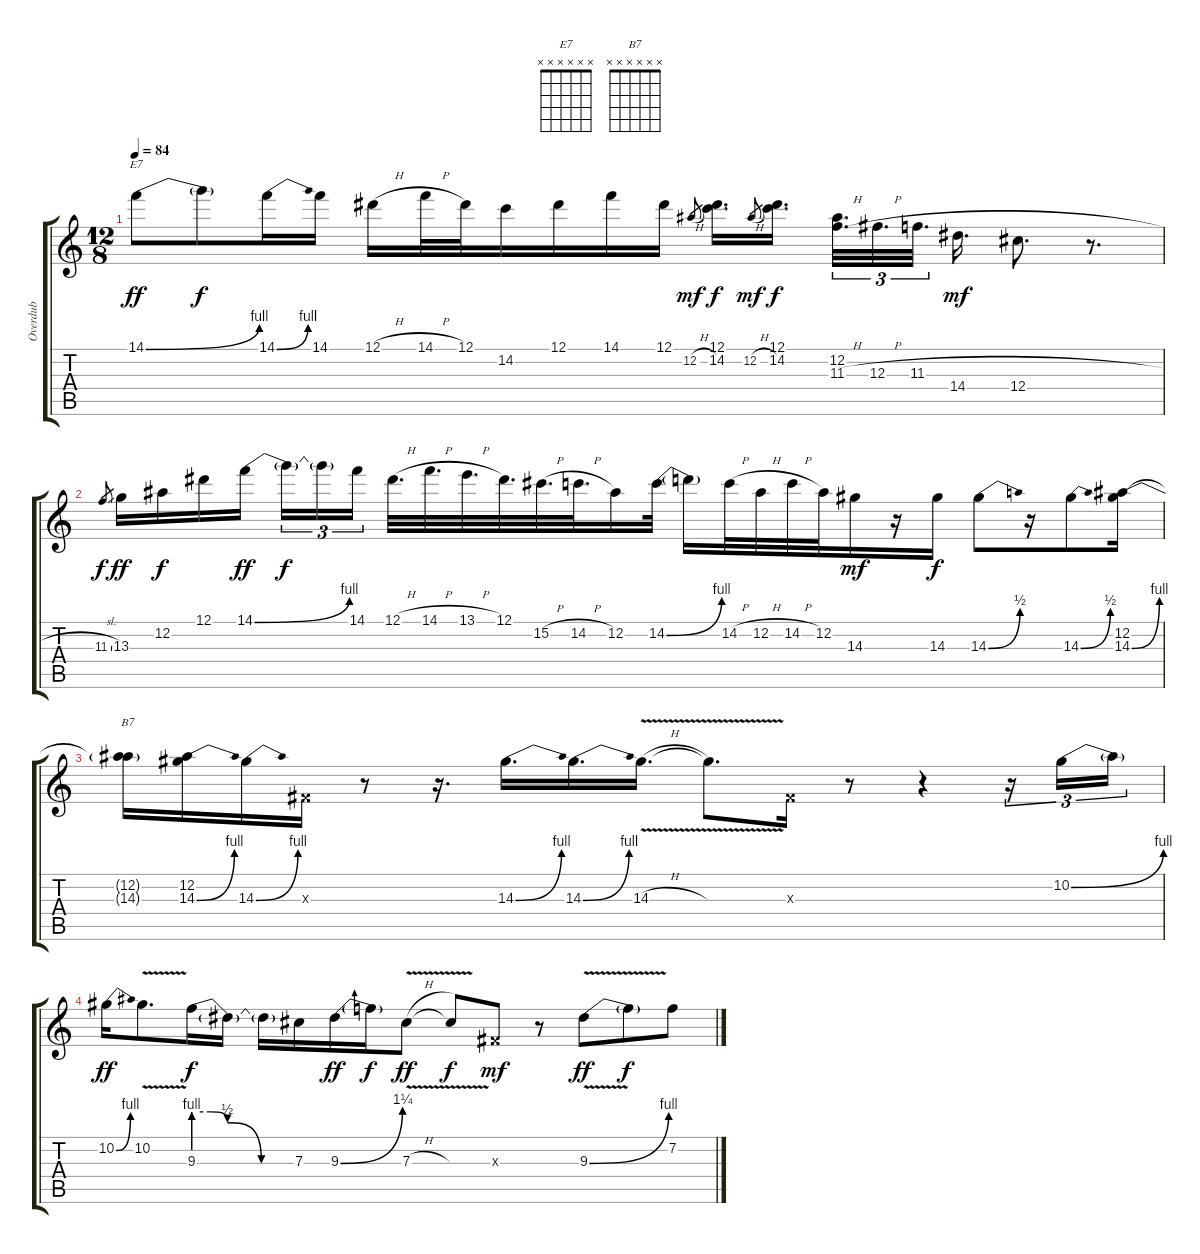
\track ("Overdub" "Overdub") {instrument fretlessbass}
\staff {score tabs}
\tuning (Eb4 Bb3 Gb3 Db3 Ab2 Eb2) {hide}
\chord ("E7" x x x x x x)
\chord ("B7" x x x x x x)
\ts (12 8)
\tempo 84
\clef g2
\ks c
14.1{be (bend 0 0 60 4)}.8{ch "E7" dy ff} 14.1{t}.8{dy f} 14.1{be (bend 0 0 60 4)}.16 14.1.16 12.1{h}.16 14.1{h}.32 12.1.32 14.2.16 12.1.16 14.1.16 12.1.16 12.2{h}.8{gr dy mf} (12.1 14.2).16{d dy f} 12.2{h}.8{gr dy mf} (12.1 14.2).16{d dy f} (12.2 11.3{h}).32{d tu (3 2)} 12.3{h}.32{d tu (3 2)} 11.3{h}.32{d tu (3 2)} 14.4.16{d dy mf} 12.4.8{d} r.8{d} |
11.3{sl}.8{gr dy f} 13.3.16{dy ff} 12.2.16{dy f} 12.1.16 14.1{be (bend 0 0 60 4)}.16{dy ff} 14.1{t}.16{tu (3 2) dy f} 14.1{t}.16{tu (3 2)} 14.1.16{tu (3 2)} 12.1{h}.32{d} 14.1{h}.32{d} 13.1{h}.32{d} 12.1.32{d} 15.2{h}.32{d} 14.2{h}.32{d} 12.2.16 14.2{be (bend 0 0 60 4)}.32 14.2{t}.16 14.2{h}.32 12.2{h}.32 14.2{h}.32 12.2.32 14.3.16{dy mf} r.16 14.3.16{dy f} 14.3{be (bend 0 0 60 2)}.8 r.16 14.3{be (bend 0 0 60 2)}.8 (12.2 14.3{be (bend 0 0 60 4)}).16 |
(12.2{t} 14.3{t}).16{ch "B7"} (12.2 14.3{be (bend 0 0 60 4)}).16 14.3{be (bend 0 0 60 4)}.16 0.3{x}.16 r.8 r.16{d} 14.3{be (bend 0 0 60 4)}.16{d} 14.3{be (bend 0 0 60 4)}.16{d} 14.3{v h}.16{d} 14.3{t}.8{d} 0.3{x}.16 r.8 r.4 r.16{tu (3 2)} 10.2{be (bend 0 0 60 4)}.16{tu (3 2)} 10.2{t}.16{tu (3 2)} |
10.2{be (bend 0 0 60 4)}.16{dy ff} 10.2{v}.8{d} 9.3{be (custom 0 4 10 4 20 2 40 0 60 0)}.16{dy f} 9.3{t}.16 9.3{t}.16 7.3.16 9.3{be (bend 0 0 60 5)}.16{dy ff} 9.3{t}.16{dy f} 7.3{v h}.8{dy ff} 7.3{t}.8{dy f} 0.3{x}.8{dy mf} r.8 9.3{be (bend 0 0 60 4) v}.8{dy ff} 9.3{t}.8{dy f} 7.2.8
